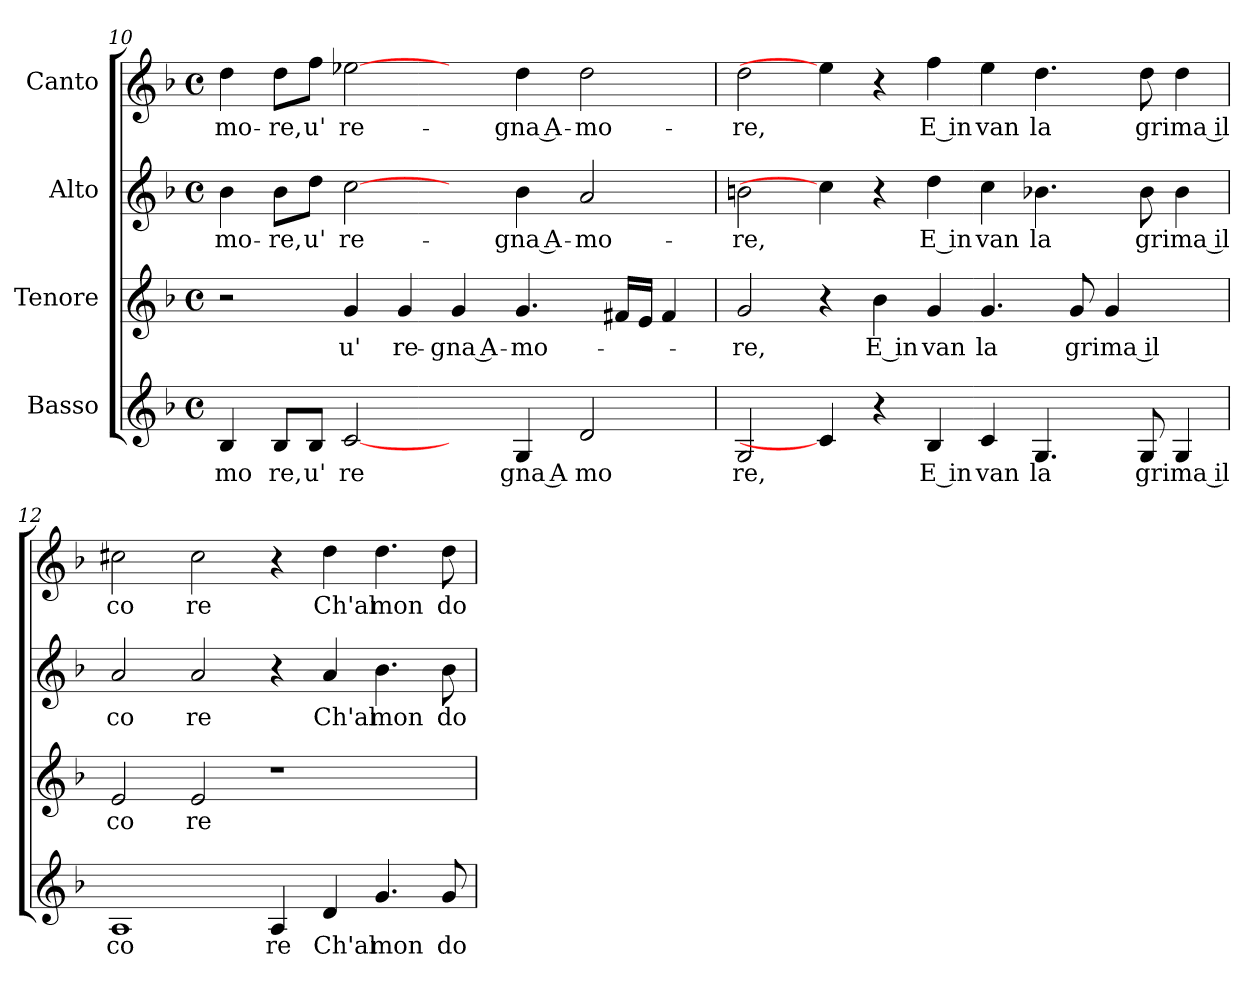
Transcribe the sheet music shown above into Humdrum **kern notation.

**kern	**text	**kern	**text	**kern	**text	**kern	**text
*part4	*part4	*part3	*part3	*part2	*part2	*part1	*part1
*staff4	*staff4	*staff3	*staff3	*staff2	*staff2	*staff1	*staff1
*I"Basso	*	*I"Tenore	*	*I"Alto	*	*I"Canto	*
*clefG2	*	*clefG2	*	*clefG2	*	*clefG2	*
*k[b-]	*	*k[b-]	*	*k[b-]	*	*k[b-]	*
*F:	*	*F:	*	*F:	*	*F:	*
*M4/4	*	*M4/4	*	*M4/4	*	*M4/4	*
*met(c)	*	*met(c)	*	*met(c)	*	*met(c)	*
=10	=10	=10	=10	=10	=10	=10	=10
!	!LO:LY:b:cj	!	!	!	!LO:LY:b:cj	!	!LO:LY:b:cj
4B-/	mo	2r	.	4b-\	-mo-	4dd\	-mo-
!	!LO:LY:b:cj	!	!	!	!LO:LY:b:cj	!	!LO:LY:b:cj
8B-/L	re,	.	.	8b-\L	-re,	8dd\L	-re,
!	!LO:LY:b:cj	!	!	!	!LO:LY:b:cj	!	!LO:LY:b:cj
8B-/J	u'	.	.	8dd\J	u'	8ff\J	u'
!	!LO:LY:b:cj	!	!LO:LY:b:cj	!	!LO:LY:b:cj	!	!LO:LY:b:cj
[2c/	re	4g/	u'	[2cc\	re-	[2ee-X\	re-
!	!	!	!LO:LY:b:cj	!	!	!	!
.	.	4g/	re-	.	.	.	.
!	!	!	!LO:LY:b:rj	!	!	!	!
4ryy	.	4g/	-gna A-	4ryy	.	4ryy	.
!	!LO:LY:b:rj	!	!LO:LY:b	!	!LO:LY:b:rj	!	!LO:LY:b:rj
4G/	gna A	4.g/	-mo-	4b-\	-gna A-	4dd\	-gna A-
!	!LO:LY:b:cj	!	!	!	!LO:LY:b:cj	!	!LO:LY:b:cj
2d/	mo	.	.	2a/	-mo-	2dd\	-mo-
.	.	16f#X/L	.	.	.	.	.
.	.	16e/J	.	.	.	.	.
.	.	4f#/	.	.	.	.	.
!!LO:LB:g=z
=11	=11	=11	=11	=11	=11	=11	=11
!	!LO:LY:b:cj	!	!LO:LY:b:cj	!	!LO:LY:b:cj	!	!LO:LY:b:cj
2G/	re,	2g/	-re,	2bn\	-re,	2dd\	-re,
4c/]	.	4r	.	4cc\]	.	4ee-\]	.
!	!	!	!LO:LY:b:rj	!	!	!	!
4r	.	4b-\	E in	4r	.	4r	.
!	!LO:LY:b:rj	!	!LO:LY:b:cj	!	!LO:LY:b:rj	!	!LO:LY:b:rj
4B-/	E in	4g/	van	4dd\	E in	4ff\	E in
!	!LO:LY:b:cj	!	!LO:LY:b:cj	!	!LO:LY:b:cj	!	!LO:LY:b:cj
4c/	van	4.g/	la	4cc\	van	4ee\	van
!	!LO:LY:b:cj	!	!	!	!LO:LY:b:cj	!	!LO:LY:b:cj
4.G/	la	.	.	4.b-X\	la	4.dd\	la
!	!	!	!LO:LY:b:cj	!	!	!	!
.	.	8g/	gri	.	.	.	.
!	!	!	!LO:LY:b:rj	!	!	!	!
.	.	4g/	ma il	.	.	.	.
!	!LO:LY:b:cj	!	!	!	!LO:LY:b:cj	!	!LO:LY:b:cj
8G/	gri	.	.	8b-\	gri	8dd\	gri
!	!LO:LY:b:rj	!	!	!	!LO:LY:b:rj	!	!LO:LY:b:rj
4G/	ma il	4ryy	.	4b-\	ma il	4dd\	ma il
=12	=12	=12	=12	=12	=12	=12	=12
!	!LO:LY:b:cj	!	!LO:LY:b:cj	!	!LO:LY:b:cj	!	!LO:LY:b:cj
1A	co	2e/	co	2a/	co	2cc#X\	co
!	!	!	!LO:LY:b:cj	!	!LO:LY:b:cj	!	!LO:LY:b:cj
.	.	2e/	re	2a/	re	2cc#\	re
!	!LO:LY:b:cj	!	!	!	!	!	!
4A/	re	1r	.	4r	.	4r	.
!	!LO:LY:b:cj	!	!	!	!LO:LY:b:cj	!	!LO:LY:b:cj
4d/	Ch'al	.	.	4a/	Ch'al	4dd\	Ch'al
!	!LO:LY:b:cj	!	!	!	!LO:LY:b:cj	!	!LO:LY:b:cj
4.g/	mon	.	.	4.b-\	mon	4.dd\	mon
!	!LO:LY:b:cj	!	!	!	!LO:LY:b:cj	!	!LO:LY:b:cj
8g/	do	.	.	8b-\	do	8dd\	do
=	=	=	=	=	=	=	=
*-	*-	*-	*-	*-	*-	*-	*-
